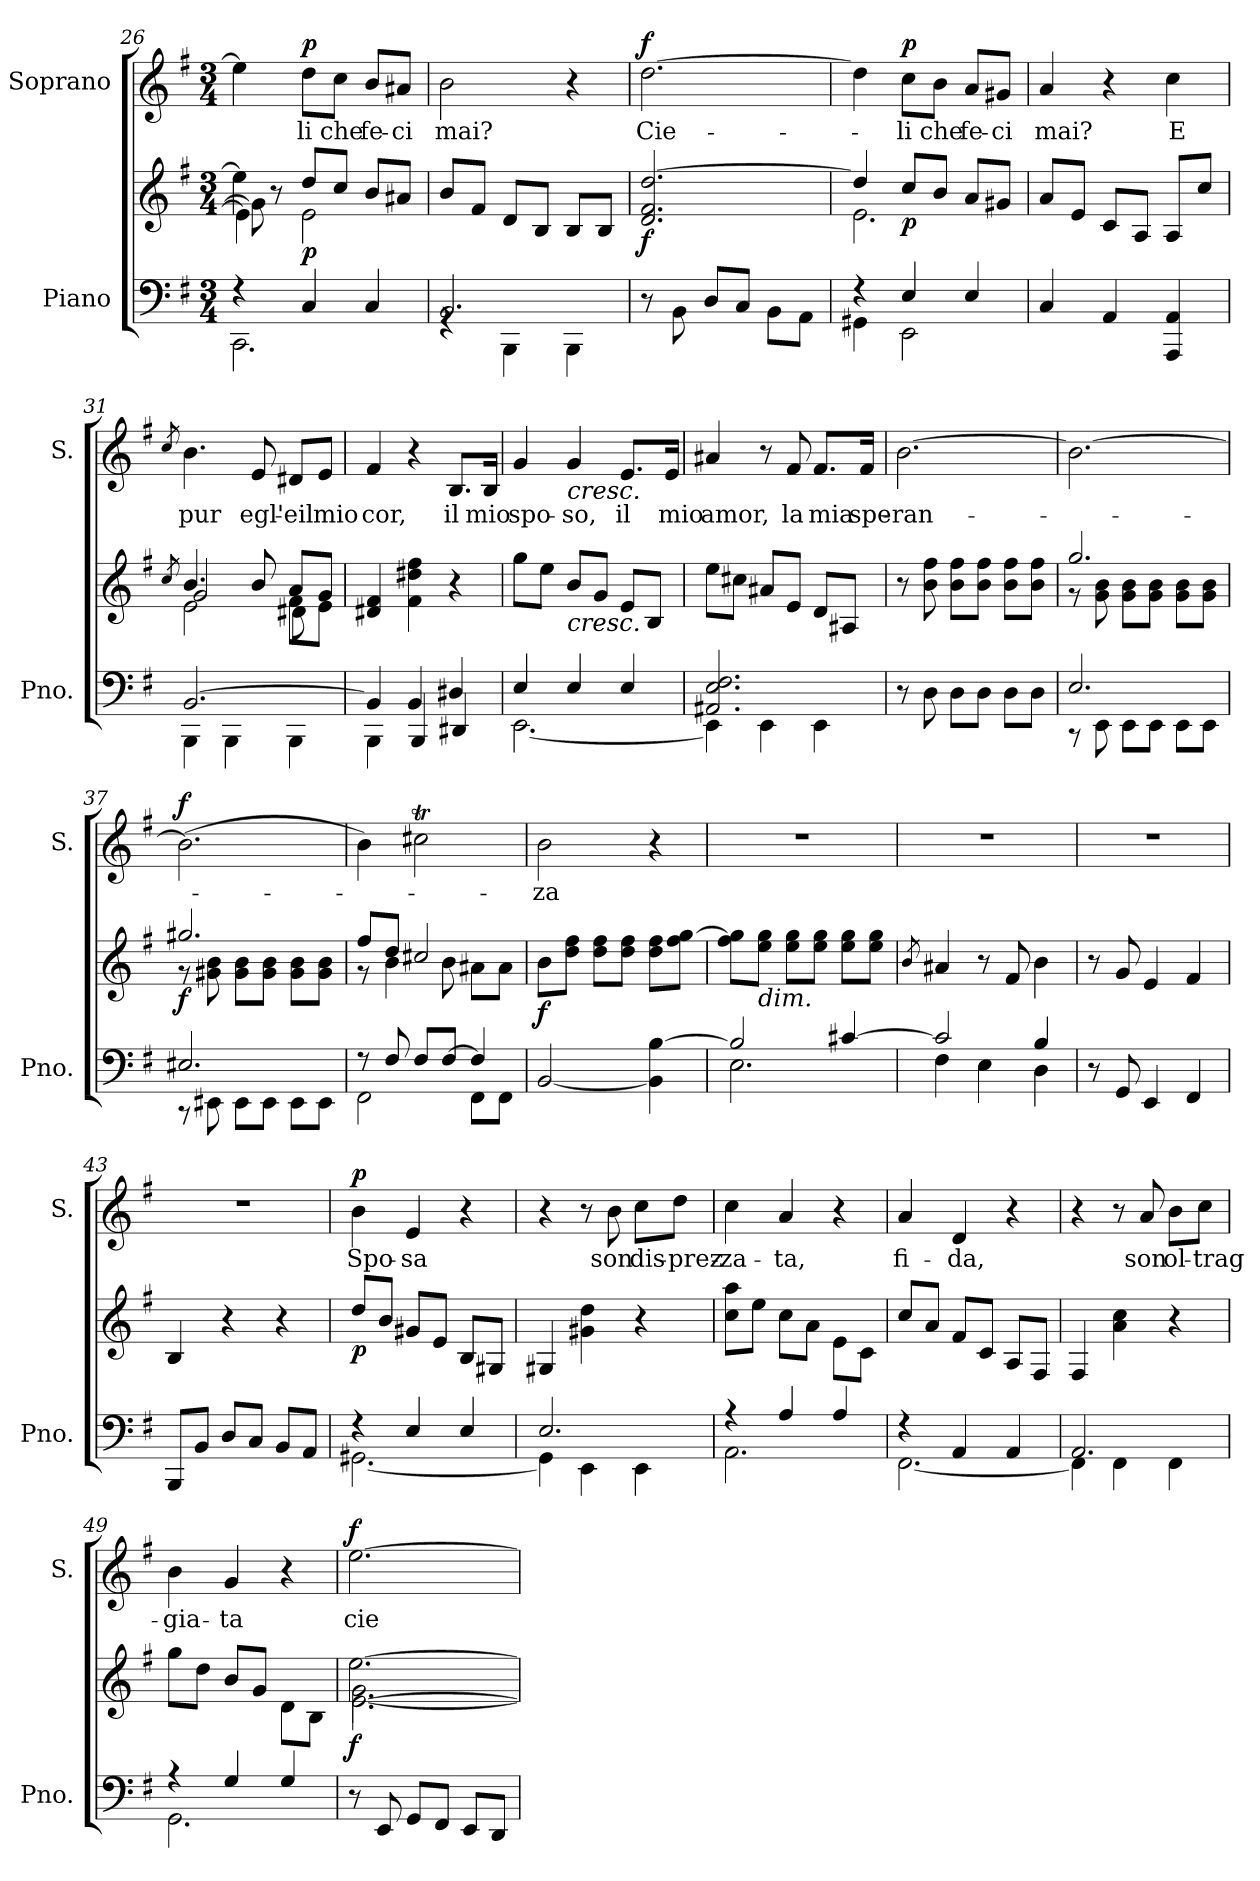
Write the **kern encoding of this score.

**kern	**kern	**dynam	**kern	**text	**dynam
*part2	*part2	*part2	*part1	*part1	*part1
*staff3	*staff2	*staff2/3	*staff1	*staff1	*staff1
*I"Piano	*	*	*I"Soprano	*	*
*I'Pno.	*	*	*I'S.	*	*
*clefF4	*clefG2	*	*clefG2	*	*
*k[f#]	*k[f#]	*	*k[f#]	*	*
*M3/4	*M3/4	*	*M3/4	*	*
=26	=26	=26	=26	=26	=26
*^	*^	*	*	*	*
*	*	*	*^	*	*	*	*
4r	2.CC\	4ee\]	4e\]	8g\]	.	4ee\]	.	.
.	.	.	.	8r	.	.	.	.
!	!	!	!	!	!LO:DY:b	!	!LO:LY:b	!LO:DY:b
4C/	.	2e\	8dd/L	2ryy	p	8dd\L	-li	p
!	!	!	!	!	!	!	!LO:LY:b	!
.	.	.	8cc/J	.	.	8cc\J	che	.
!	!	!	!	!	!	!	!LO:LY:b	!
4C/	.	.	8b/L	.	.	8b/L	fe-	.
!	!	!	!	!	!	!	!LO:LY:b	!
.	.	.	8a#X/J	.	.	8a#X/J	-ci	.
*	*	*	*v	*v	*	*	*	*
=27	=27	=27	=27	=27	=27	=27	=27
!	!	!	!	!	!	!LO:LY:b	!
*	*	*v	*v	*	*	*	*
2.BB/	4rGG	8b/L	.	2b\	mai?	.
.	.	8f#/J	.	.	.	.
.	4BBB\	8d/L	.	.	.	.
.	.	8B/J	.	.	.	.
.	4BBB\	8B/L	.	4r	.	.
.	.	8B/J	.	.	.	.
*v	*v	*	*	*	*	*
=28	=28	=28	=28	=28	=28
!	!	!LO:DY:b	!	!LO:LY:b	!LO:DY:b
8r	2.d/ 2.f#/ [2.dd/	f	[2.dd\	Cie-	f
8BB\	.	.	.	.	.
8D/L	.	.	.	.	.
8C/J	.	.	.	.	.
8BB\L	.	.	.	.	.
8AA\J	.	.	.	.	.
!!LO:PB:g=z
=29	=29	=29	=29	=29	=29
*^	*^	*	*	*	*
4r	4GG#X\	4dd/]	2.e\	.	4dd\]	.	.
!	!	!	!	!LO:DY:b	!	!LO:LY:b	!LO:DY:b
4E/	2EE\	8cc/L	.	p	8cc\L	-li	p
!	!	!	!	!	!	!LO:LY:b	!
.	.	8b/J	.	.	8b\J	che	.
!	!	!	!	!	!	!LO:LY:b	!
4E/	.	8a/L	.	.	8a/L	fe-	.
!	!	!	!	!	!	!LO:LY:b	!
.	.	8g#X/J	.	.	8g#X/J	-ci	.
*v	*v	*	*	*	*	*	*
*	*v	*v	*	*	*	*
=30	=30	=30	=30	=30	=30
!	!	!	!	!LO:LY:b	!
4C/	8a/L	.	4a/	mai?	.
.	8e/J	.	.	.	.
4AA/	8c/L	.	4r	.	.
.	8A/J	.	.	.	.
!	!	!	!	!LO:LY:b	!
4AAA/ 4AA/	8A/L	.	4cc\	E	.
.	8cc/J	.	.	.	.
=31	=31	=31	=31	=31	=31
.	8qcc/	.	8qcc/	.	.
*^	*^	*	*	*	*
*	*	*	*^	*	*	*	*
!	!	!	!	!	!	!	!LO:LY:b	!
[2.BB/	4BBB\	4.b/	2e\	2g/	.	4.b\	pur	.
.	4BBB\	.	.	.	.	.	.	.
!	!	!	!	!	!	!	!LO:LY:b	!
.	.	8b/	.	.	.	8e/	egl'-	.
!	!	!	!	!	!	!	!LO:LY:b	!
.	4BBB\	8a/L	8f#\L	8d#X\	.	8d#X/L	-eil	.
!	!	!	!	!	!	!	!LO:LY:b	!
.	.	8g/J	8e\J	8ryy	.	8e/J	mio	.
=32	=32	=32	=32	=32	=32	=32	=32	=32
!	!	!	!	!	!	!	!LO:LY:b	!
*	*	*v	*v	*v	*	*	*	*
4BB/]	4BBB\	4d#X/ 4f#/	.	4f#/	cor,	.
4BB/	4BBB/	4f#\ 4dd#X\ 4ff#\	.	4r	.	.
!	!	!	!	!	!LO:LY:b	!
4D#X/	4DD#X/	4r	.	8.B/L	il	.
!	!	!	!	!	!LO:LY:b	!
.	.	.	.	16B/Jk	mio	.
=33	=33	=33	=33	=33	=33	=33
!	!	!	!	!	!LO:LY:b	!
4E/	[2.EE\	8gg\L	.	4g/	spo-	.
.	.	8ee\J	.	.	.	.
!	!	!	!	!LO:TX:b:i:t=cresc.	!	!
!	!	!LO:TX:b:i:t=cresc.	!	!	!	!
!	!	!	!	!	!LO:LY:b	!
4E/	.	8b/L	.	4g/	-so,	.
.	.	8g/J	.	.	.	.
!	!	!	!	!	!LO:LY:b	!
4E/	.	8e/L	.	8.e/L	il	.
.	.	8B/J	.	.	.	.
!	!	!	!	!	!LO:LY:b	!
.	.	.	.	16e/Jk	mio	.
!!LO:LB:g=z
=34	=34	=34	=34	=34	=34	=34
!	!	!	!	!	!LO:LY:b	!
2.AA#X/ 2.E/ 2.F#/	4EE\]	8ee\L	.	4a#X/	amor,	.
.	.	8cc#X\J	.	.	.	.
.	4EE\	8a#X/L	.	8r	.	.
!	!	!	!	!	!LO:LY:b	!
.	.	8e/J	.	8f#/	la	.
!	!	!	!	!	!LO:LY:b	!
.	4EE\	8d/L	.	8.f#/L	mia	.
.	.	8A#X/J	.	.	.	.
!	!	!	!	!	!LO:LY:b	!
.	.	.	.	16f#/Jk	spe-	.
*v	*v	*	*	*	*	*
=35	=35	=35	=35	=35	=35
!	!	!	!	!LO:LY:b	!
8r	8r	.	[2.b\	-ran-	.
8D\	8b\ 8ff#\	.	.	.	.
8D\L	8b\ 8ff#\L	.	.	.	.
8D\J	8b\ 8ff#\J	.	.	.	.
8D\L	8b\ 8ff#\L	.	.	.	.
8D\J	8b\ 8ff#\J	.	.	.	.
=36	=36	=36	=36	=36	=36
*^	*^	*	*	*	*
2.E/	8r	2.gg/	8r	.	2.b\_	.	.
.	8EE\	.	8g\ 8b\	.	.	.	.
.	8EE\L	.	8g\ 8b\L	.	.	.	.
.	8EE\J	.	8g\ 8b\J	.	.	.	.
.	8EE\L	.	8g\ 8b\L	.	.	.	.
.	8EE\J	.	8g\ 8b\J	.	.	.	.
=37	=37	=37	=37	=37	=37	=37	=37
!	!	!	!	!LO:DY:b	!	!	!LO:DY:b
2.E#X/	8r	2.gg#X/	8r	f	(>2.b\]	.	f
.	8EE#X\	.	8g#X\ 8b\	.	.	.	.
.	8EE#\L	.	8g#\ 8b\L	.	.	.	.
.	8EE#\J	.	8g#\ 8b\J	.	.	.	.
.	8EE#\L	.	8g#\ 8b\L	.	.	.	.
.	8EE#\J	.	8g#\ 8b\J	.	.	.	.
=38	=38	=38	=38	=38	=38	=38	=38
8r	2FF#\	8ff#/L	8r	.	4b\)	.	.
8F#/	.	8dd/J	4b\	.	.	.	.
8F#/L	.	2cc#X/	.	.	2cc#Xt\	.	.
[8F#/J	.	.	8b\	.	.	.	.
4F#/]	8FF#\L	.	8a#X\L	.	.	.	.
.	8FF#\J	.	8a#\J	.	.	.	.
=39	=39	=39	=39	=39	=39	=39	=39
!	!	!	!	!LO:DY:b	!	!LO:LY:b	!
*v	*v	*	*	*	*	*	*
*	*v	*v	*	*	*	*
[2BB/	8b\L	f	2b\	-za	.
.	8dd\ 8ff#\J	.	.	.	.
.	8dd\ 8ff#\L	.	.	.	.
.	8dd\ 8ff#\J	.	.	.	.
4BB\] [4B\	8dd\ 8ff#\L	.	4r	.	.
.	8ff#\ [8gg\J	.	.	.	.
!!LO:LB:g=z
=40	=40	=40	=40	=40	=40
*^	*	*	*	*	*
2B/]	2.E\	8ff#\ 8gg\]L	.	2.r	.	.
!	!	!LO:TX:b:i:t=dim.	!	!	!	!
.	.	8ee\ 8gg\J	.	.	.	.
.	.	8ee\ 8gg\L	.	.	.	.
.	.	8ee\ 8gg\J	.	.	.	.
[4c#X/	.	8ee\ 8gg\L	.	.	.	.
.	.	8ee\ 8gg\J	.	.	.	.
=41	=41	=41	=41	=41	=41	=41
.	.	8qb/	.	.	.	.
2c#/]	4F#\	4a#X/	.	2.r	.	.
.	4E\	8r	.	.	.	.
.	.	8f#/	.	.	.	.
4B/	4D\	4b\	.	.	.	.
*v	*v	*	*	*	*	*
=42	=42	=42	=42	=42	=42
8r	8r	.	2.r	.	.
8GG/	8g/	.	.	.	.
4EE/	4e/	.	.	.	.
4FF#/	4f#/	.	.	.	.
=43	=43	=43	=43	=43	=43
8BBB/L	4B/	.	2.r	.	.
8BB/J	.	.	.	.	.
8D/L	4r	.	.	.	.
8C/J	.	.	.	.	.
8BB/L	4r	.	.	.	.
8AA/J	.	.	.	.	.
=44	=44	=44	=44	=44	=44
*^	*	*	*	*	*
!	!	!	!LO:DY:b	!	!LO:LY:b	!LO:DY:b
4r	[2.GG#X\	8dd/L	p	4b\	Spo-	p
.	.	8b/J	.	.	.	.
!	!	!	!	!	!LO:LY:b	!
4E/	.	8g#X/L	.	4e/	-sa	.
.	.	8e/J	.	.	.	.
4E/	.	8B/L	.	4r	.	.
.	.	8G#X/J	.	.	.	.
=45	=45	=45	=45	=45	=45	=45
2.E/	4GG#\]	4G#X/	.	4r	.	.
.	4EE\	4g#X\ 4dd\	.	8r	.	.
!	!	!	!	!	!LO:LY:b	!
.	.	.	.	8b\	son	.
!	!	!	!	!	!LO:LY:b	!
.	4EE\	4r	.	8cc\L	dis-	.
!	!	!	!	!	!LO:LY:b	!
.	.	.	.	8dd\J	-prez-	.
=46	=46	=46	=46	=46	=46	=46
!	!	!	!	!	!LO:LY:b	!
4r	2.AA\	8cc\ 8aa\L	.	4cc\	-za-	.
.	.	8ee\J	.	.	.	.
!	!	!	!	!	!LO:LY:b	!
4A/	.	8cc\L	.	4a/	-ta,	.
.	.	8a\J	.	.	.	.
4A/	.	8e\L	.	4r	.	.
.	.	8c\J	.	.	.	.
!!LO:LB:g=z
=47	=47	=47	=47	=47	=47	=47
!	!	!	!	!	!LO:LY:b	!
4r	[2.FF#\	8cc/L	.	4a/	fi-	.
.	.	8a/J	.	.	.	.
!	!	!	!	!	!LO:LY:b	!
4AA/	.	8f#/L	.	4d/	-da,	.
.	.	8c/J	.	.	.	.
4AA/	.	8A/L	.	4r	.	.
.	.	8F#/J	.	.	.	.
=48	=48	=48	=48	=48	=48	=48
2.AA/	4FF#\]	4F#/	.	4r	.	.
.	4FF#\	4a\ 4cc\	.	8r	.	.
!	!	!	!	!	!LO:LY:b	!
.	.	.	.	8a/	son	.
!	!	!	!	!	!LO:LY:b	!
.	4FF#\	4r	.	8b\L	ol-	.
!	!	!	!	!	!LO:LY:b	!
.	.	.	.	8cc\J	-trag-	.
=49	=49	=49	=49	=49	=49	=49
!	!	!	!	!	!LO:LY:b	!
4r	2.GG\	8gg\L	.	4b\	-gia-	.
.	.	8dd\J	.	.	.	.
!	!	!	!	!	!LO:LY:b	!
4G/	.	8b/L	.	4g/	-ta	.
.	.	8g/J	.	.	.	.
4G/	.	8d\L	.	4r	.	.
.	.	8B\J	.	.	.	.
*v	*v	*	*	*	*	*
=50	=50	=50	=50	=50	=50
*	*^	*	*	*	*
*	*	*^	*	*	*	*
!	!	!	!	!LO:DY:b	!	!LO:LY:b	!LO:DY:b
8r	[2.ee\	[2.g\	[2.e\	f	[2.ee\	cie-	f
8EE/	.	.	.	.	.	.	.
8GG/L	.	.	.	.	.	.	.
8FF#/J	.	.	.	.	.	.	.
8EE/L	.	.	.	.	.	.	.
8DD/J	.	.	.	.	.	.	.
*	*v	*v	*v	*	*	*	*
=	=	=	=	=	=
*-	*-	*-	*-	*-	*-
